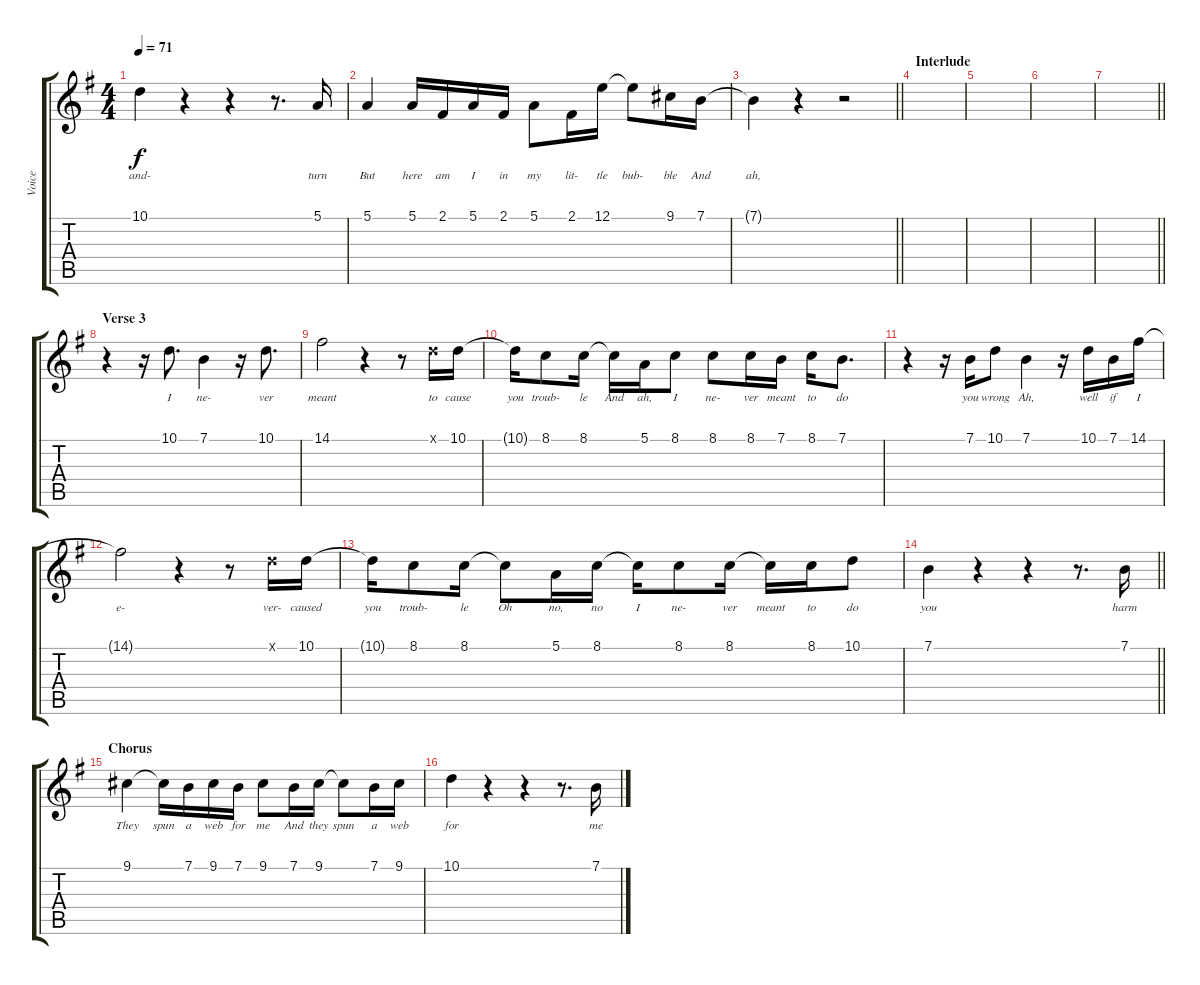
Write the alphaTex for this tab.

\track ("Voice" "Voice") {instrument clarinet}
\staff {score tabs}
\tuning (E4 B3 G3 D3 A2 E2) {hide}
\ts (4 4)
\tempo 71
\clef g2
\ks eminor
10.1.4{lyrics (0 "and-") lyrics (1 "") lyrics (2 "") lyrics (3 "") lyrics (4 "") dy f} r.4 r.4 r.8{d} 5.1.16{lyrics (0 "turn") lyrics (1 "") lyrics (2 "") lyrics (3 "") lyrics (4 "")} |
5.1.4{lyrics (0 "But") lyrics (1 "") lyrics (2 "") lyrics (3 "") lyrics (4 "")} 5.1.16{lyrics (0 "here") lyrics (1 "") lyrics (2 "") lyrics (3 "") lyrics (4 "")} 2.1.16{lyrics (0 "am") lyrics (1 "") lyrics (2 "") lyrics (3 "") lyrics (4 "")} 5.1.16{lyrics (0 "I") lyrics (1 "") lyrics (2 "") lyrics (3 "") lyrics (4 "")} 2.1.16{lyrics (0 "in") lyrics (1 "") lyrics (2 "") lyrics (3 "") lyrics (4 "")} 5.1.8{lyrics (0 "my") lyrics (1 "") lyrics (2 "") lyrics (3 "") lyrics (4 "")} 2.1.16{lyrics (0 "lit-") lyrics (1 "") lyrics (2 "") lyrics (3 "") lyrics (4 "")} 12.1.16{lyrics (0 "tle") lyrics (1 "") lyrics (2 "") lyrics (3 "") lyrics (4 "")} 12.1{t}.8{lyrics (0 "bub-") lyrics (1 "") lyrics (2 "") lyrics (3 "") lyrics (4 "")} 9.1.16{lyrics (0 "ble") lyrics (1 "") lyrics (2 "") lyrics (3 "") lyrics (4 "")} 7.1.16{lyrics (0 "And") lyrics (1 "") lyrics (2 "") lyrics (3 "") lyrics (4 "")} |
\barLineRight lightlight
7.1{t}.4{lyrics (0 "ah,") lyrics (1 "") lyrics (2 "") lyrics (3 "") lyrics (4 "")} r.4 r.2 |
\section ("" "Interlude")
|
|
|
\barLineRight lightlight
|
\section ("" "Verse 3")
r.4 r.16 10.1.8{d lyrics (0 "I") lyrics (1 "") lyrics (2 "") lyrics (3 "") lyrics (4 "")} 7.1.4{lyrics (0 "ne-") lyrics (1 "") lyrics (2 "") lyrics (3 "") lyrics (4 "")} r.16 10.1.8{d lyrics (0 "ver") lyrics (1 "") lyrics (2 "") lyrics (3 "") lyrics (4 "")} |
14.1.2{lyrics (0 "meant") lyrics (1 "") lyrics (2 "") lyrics (3 "") lyrics (4 "")} r.4 r.8 10.1{x}.16{lyrics (0 "to") lyrics (1 "") lyrics (2 "") lyrics (3 "") lyrics (4 "")} 10.1.16{lyrics (0 "cause") lyrics (1 "") lyrics (2 "") lyrics (3 "") lyrics (4 "")} |
10.1{t}.16{lyrics (0 "you") lyrics (1 "") lyrics (2 "") lyrics (3 "") lyrics (4 "")} 8.1.8{lyrics (0 "troub-") lyrics (1 "") lyrics (2 "") lyrics (3 "") lyrics (4 "")} 8.1.16{lyrics (0 "le") lyrics (1 "") lyrics (2 "") lyrics (3 "") lyrics (4 "")} 8.1{t}.16{lyrics (0 "And") lyrics (1 "") lyrics (2 "") lyrics (3 "") lyrics (4 "")} 5.1.16{lyrics (0 "ah,") lyrics (1 "") lyrics (2 "") lyrics (3 "") lyrics (4 "")} 8.1.8{lyrics (0 "I") lyrics (1 "") lyrics (2 "") lyrics (3 "") lyrics (4 "")} 8.1.8{lyrics (0 "ne-") lyrics (1 "") lyrics (2 "") lyrics (3 "") lyrics (4 "")} 8.1.16{lyrics (0 "ver") lyrics (1 "") lyrics (2 "") lyrics (3 "") lyrics (4 "")} 7.1.16{lyrics (0 "meant") lyrics (1 "") lyrics (2 "") lyrics (3 "") lyrics (4 "")} 8.1.16{lyrics (0 "to") lyrics (1 "") lyrics (2 "") lyrics (3 "") lyrics (4 "")} 7.1.8{d lyrics (0 "do") lyrics (1 "") lyrics (2 "") lyrics (3 "") lyrics (4 "")} |
r.4 r.16 7.1.16{lyrics (0 "you") lyrics (1 "") lyrics (2 "") lyrics (3 "") lyrics (4 "")} 10.1.8{lyrics (0 "wrong") lyrics (1 "") lyrics (2 "") lyrics (3 "") lyrics (4 "")} 7.1.4{lyrics (0 "Ah,") lyrics (1 "") lyrics (2 "") lyrics (3 "") lyrics (4 "")} r.16 10.1.16{lyrics (0 "well") lyrics (1 "") lyrics (2 "") lyrics (3 "") lyrics (4 "")} 7.1.16{lyrics (0 "if") lyrics (1 "") lyrics (2 "") lyrics (3 "") lyrics (4 "")} 14.1.16{lyrics (0 "I") lyrics (1 "") lyrics (2 "") lyrics (3 "") lyrics (4 "")} |
14.1{t}.2{lyrics (0 "e-") lyrics (1 "") lyrics (2 "") lyrics (3 "") lyrics (4 "")} r.4 r.8 10.1{x}.16{lyrics (0 "ver-") lyrics (1 "") lyrics (2 "") lyrics (3 "") lyrics (4 "")} 10.1.16{lyrics (0 "caused") lyrics (1 "") lyrics (2 "") lyrics (3 "") lyrics (4 "")} |
10.1{t}.16{lyrics (0 "you") lyrics (1 "") lyrics (2 "") lyrics (3 "") lyrics (4 "")} 8.1.8{lyrics (0 "troub-") lyrics (1 "") lyrics (2 "") lyrics (3 "") lyrics (4 "")} 8.1.16{lyrics (0 "le") lyrics (1 "") lyrics (2 "") lyrics (3 "") lyrics (4 "")} 8.1{t}.8{lyrics (0 "Oh") lyrics (1 "") lyrics (2 "") lyrics (3 "") lyrics (4 "")} 5.1.16{lyrics (0 "no,") lyrics (1 "") lyrics (2 "") lyrics (3 "") lyrics (4 "")} 8.1.16{lyrics (0 "no") lyrics (1 "") lyrics (2 "") lyrics (3 "") lyrics (4 "")} 8.1{t}.16{lyrics (0 "I") lyrics (1 "") lyrics (2 "") lyrics (3 "") lyrics (4 "")} 8.1.8{lyrics (0 "ne-") lyrics (1 "") lyrics (2 "") lyrics (3 "") lyrics (4 "")} 8.1.16{lyrics (0 "ver") lyrics (1 "") lyrics (2 "") lyrics (3 "") lyrics (4 "")} 8.1{t}.16{lyrics (0 "meant") lyrics (1 "") lyrics (2 "") lyrics (3 "") lyrics (4 "")} 8.1.16{lyrics (0 "to") lyrics (1 "") lyrics (2 "") lyrics (3 "") lyrics (4 "")} 10.1.8{lyrics (0 "do") lyrics (1 "") lyrics (2 "") lyrics (3 "") lyrics (4 "")} |
\barLineRight lightlight
7.1.4{lyrics (0 "you") lyrics (1 "") lyrics (2 "") lyrics (3 "") lyrics (4 "")} r.4 r.4 r.8{d} 7.1.16{lyrics (0 "harm") lyrics (1 "") lyrics (2 "") lyrics (3 "") lyrics (4 "")} |
\section ("" "Chorus")
9.1.4{lyrics (0 "They") lyrics (1 "") lyrics (2 "") lyrics (3 "") lyrics (4 "")} 9.1{t}.16{lyrics (0 "spun") lyrics (1 "") lyrics (2 "") lyrics (3 "") lyrics (4 "")} 7.1.16{lyrics (0 "a") lyrics (1 "") lyrics (2 "") lyrics (3 "") lyrics (4 "")} 9.1.16{lyrics (0 "web") lyrics (1 "") lyrics (2 "") lyrics (3 "") lyrics (4 "")} 7.1.16{lyrics (0 "for") lyrics (1 "") lyrics (2 "") lyrics (3 "") lyrics (4 "")} 9.1.8{lyrics (0 "me") lyrics (1 "") lyrics (2 "") lyrics (3 "") lyrics (4 "")} 7.1.16{lyrics (0 "And") lyrics (1 "") lyrics (2 "") lyrics (3 "") lyrics (4 "")} 9.1.16{lyrics (0 "they") lyrics (1 "") lyrics (2 "") lyrics (3 "") lyrics (4 "")} 9.1{t}.8{lyrics (0 "spun") lyrics (1 "") lyrics (2 "") lyrics (3 "") lyrics (4 "")} 7.1.16{lyrics (0 "a") lyrics (1 "") lyrics (2 "") lyrics (3 "") lyrics (4 "")} 9.1.16{lyrics (0 "web") lyrics (1 "") lyrics (2 "") lyrics (3 "") lyrics (4 "")} |
10.1.4{lyrics (0 "for") lyrics (1 "") lyrics (2 "") lyrics (3 "") lyrics (4 "")} r.4 r.4 r.8{d} 7.1.16{lyrics (0 "me") lyrics (1 "") lyrics (2 "") lyrics (3 "") lyrics (4 "")}
